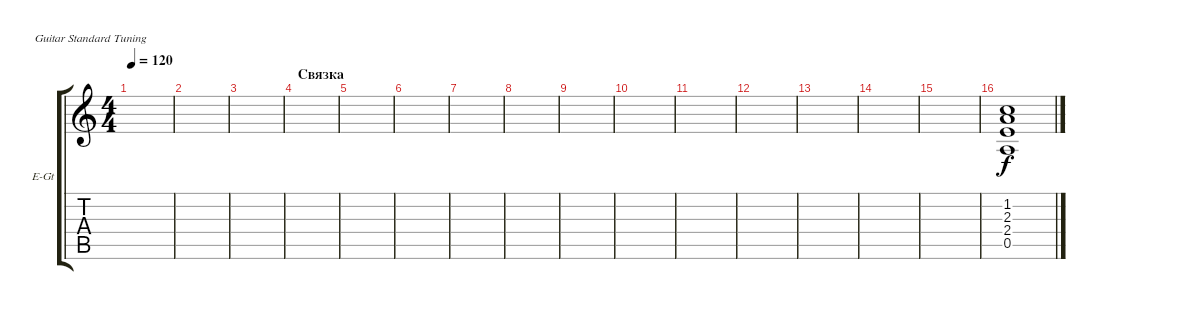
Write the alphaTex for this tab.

\defaultSystemsLayout 4
\bracketExtendMode groupsimilarinstruments
\firstSystemTrackNameOrientation horizontal
\otherSystemsTrackNameOrientation horizontal
\track ("Piano" "E-Gt") {instrument electricguitarclean}
\staff {score tabs}
\tuning (E4 B3 G3 D3 A2 E2)
\ts (4 4)
\tempo 120
\clef g2
\scale
0.333333
\ks c
|
\scale
0.333333 |
\scale
0.333333 |
\section ("" "Связка")
\scale
0.333333 |
\scale
0.333333 |
\scale
0.333333 |
\scale
0.333333 |
\scale
0.333333 |
\scale
0.333333 |
\scale
0.333333 |
\scale
0.333333 |
|
|
|
|
\scale
0.333333 (1.2 2.3 2.4 0.5).1
